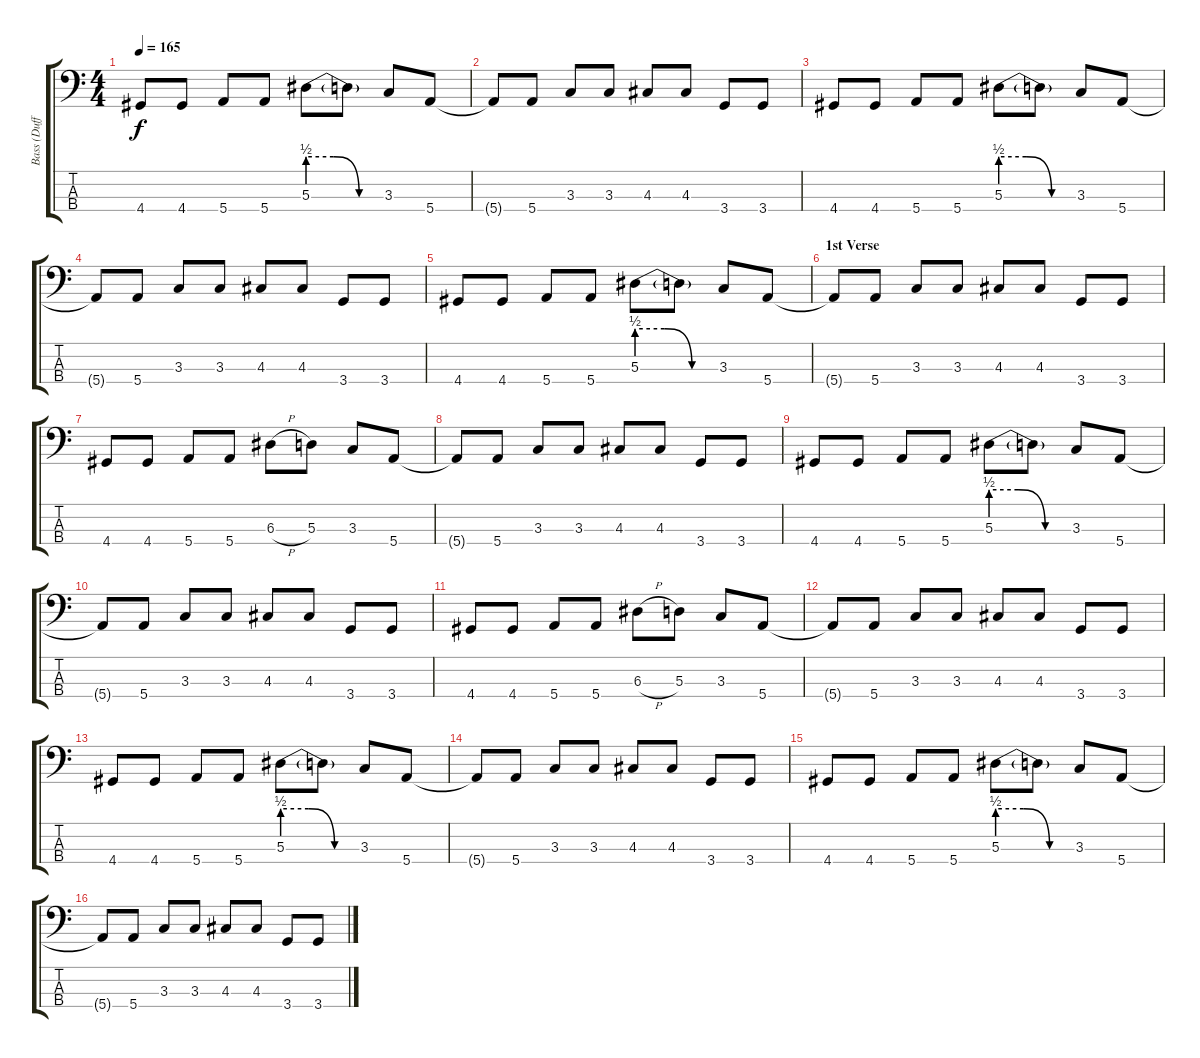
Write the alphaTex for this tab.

\track ("Bass (Duff)" "Bass (Duff") {instrument electricbasspick}
\staff {score tabs}
\tuning (G2 D2 A1 E1) {hide}
\ts (4 4)
\tempo 165
\clef f4
\ks c
4.4.8{dy f} 4.4.8 5.4.8 5.4.8 5.3{be (custom 0 2 20 2 40 0 60 0)}.8 5.3{t}.8 3.3.8 5.4.8 |
5.4{t}.8 5.4.8 3.3.8 3.3.8 4.3.8 4.3.8 3.4.8 3.4.8 |
4.4.8 4.4.8 5.4.8 5.4.8 5.3{be (custom 0 2 20 2 40 0 60 0)}.8 5.3{t}.8 3.3.8 5.4.8 |
5.4{t}.8 5.4.8 3.3.8 3.3.8 4.3.8 4.3.8 3.4.8 3.4.8 |
4.4.8 4.4.8 5.4.8 5.4.8 5.3{be (custom 0 2 20 2 40 0 60 0)}.8 5.3{t}.8 3.3.8 5.4.8 |
\section ("" "1st Verse")
5.4{t}.8 5.4.8 3.3.8 3.3.8 4.3.8 4.3.8 3.4.8 3.4.8 |
4.4.8 4.4.8 5.4.8 5.4.8 6.3{h}.8 5.3.8 3.3.8 5.4.8 |
5.4{t}.8 5.4.8 3.3.8 3.3.8 4.3.8 4.3.8 3.4.8 3.4.8 |
4.4.8 4.4.8 5.4.8 5.4.8 5.3{be (custom 0 2 20 2 40 0 60 0)}.8 5.3{t}.8 3.3.8 5.4.8 |
5.4{t}.8 5.4.8 3.3.8 3.3.8 4.3.8 4.3.8 3.4.8 3.4.8 |
4.4.8 4.4.8 5.4.8 5.4.8 6.3{h}.8 5.3.8 3.3.8 5.4.8 |
5.4{t}.8 5.4.8 3.3.8 3.3.8 4.3.8 4.3.8 3.4.8 3.4.8 |
4.4.8 4.4.8 5.4.8 5.4.8 5.3{be (custom 0 2 20 2 40 0 60 0)}.8 5.3{t}.8 3.3.8 5.4.8 |
5.4{t}.8 5.4.8 3.3.8 3.3.8 4.3.8 4.3.8 3.4.8 3.4.8 |
4.4.8 4.4.8 5.4.8 5.4.8 5.3{be (custom 0 2 20 2 40 0 60 0)}.8 5.3{t}.8 3.3.8 5.4.8 |
5.4{t}.8 5.4.8 3.3.8 3.3.8 4.3.8 4.3.8 3.4.8 3.4.8
